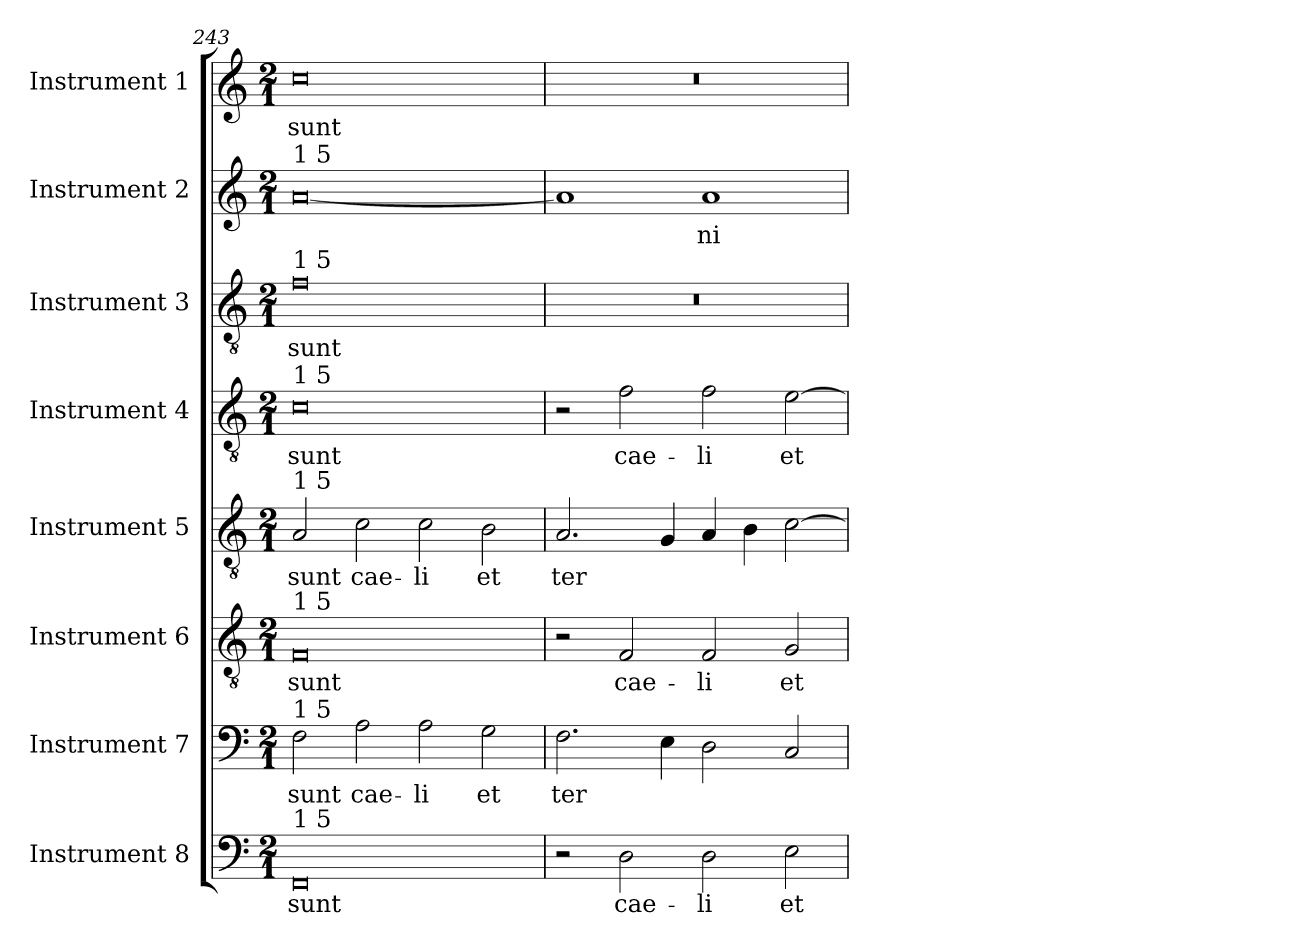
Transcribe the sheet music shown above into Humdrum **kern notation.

**kern	**text	**kern	**text	**kern	**text	**kern	**text	**kern	**text	**kern	**text	**kern	**text	**kern	**text
*part8	*part8	*part7	*part7	*part6	*part6	*part5	*part5	*part4	*part4	*part3	*part3	*part2	*part2	*part1	*part1
*staff8	*staff8	*staff7	*staff7	*staff6	*staff6	*staff5	*staff5	*staff4	*staff4	*staff3	*staff3	*staff2	*staff2	*staff1	*staff1
*I"Instrument 8	*	*I"Instrument 7	*	*I"Instrument 6	*	*I"Instrument 5	*	*I"Instrument 4	*	*I"Instrument 3	*	*I"Instrument 2	*	*I"Instrument 1	*
!!LO:PB:g=z
*clefF4	*	*clefF4	*	*clefGv2	*	*clefGv2	*	*clefGv2	*	*clefGv2	*	*clefG2	*	*clefG2	*
*k[]	*	*k[]	*	*k[]	*	*k[]	*	*k[]	*	*k[]	*	*k[]	*	*k[]	*
*C:	*	*C:	*	*C:	*	*C:	*	*C:	*	*C:	*	*C:	*	*C:	*
*M2/1	*	*M2/1	*	*M2/1	*	*M2/1	*	*M2/1	*	*M2/1	*	*M2/1	*	*M2/1	*
=243	=243	=243	=243	=243	=243	=243	=243	=243	=243	=243	=243	=243	=243	=243	=243
!	!	!	!	!	!	!	!	!	!	!	!	!LO:TX:a:t=1 5	!	!	!
!	!	!	!	!	!	!	!	!	!	!LO:TX:a:t=1 5	!	!	!	!	!
!	!	!	!	!	!	!	!	!LO:TX:a:t=1 5	!	!	!	!	!	!	!
!	!	!	!	!	!	!LO:TX:a:t=1 5	!	!	!	!	!	!	!	!	!
!	!	!	!	!LO:TX:a:t=1 5	!	!	!	!	!	!	!	!	!	!	!
!	!	!LO:TX:a:t=1 5	!	!	!	!	!	!	!	!	!	!	!	!	!
!LO:TX:a:t=1 5	!	!	!	!	!	!	!	!	!	!	!	!	!	!	!
!	!LO:LY:b:cj	!	!LO:LY:b:cj	!	!LO:LY:b:cj	!	!LO:LY:b:cj	!	!LO:LY:b:cj	!	!LO:LY:b:cj	!	!LO:LY:b:cj	!	!LO:LY:b:cj
0FF	sunt	2F\	sunt	0F	sunt	2A/	sunt	0c	sunt	0f	sunt	[<0a	--	0cc	sunt
!	!	!	!LO:LY:b:cj	!	!	!	!LO:LY:b:cj	!	!	!	!	!	!	!	!
.	.	2A\	cae-	.	.	2c\	cae-	.	.	.	.	.	.	.	.
!	!	!	!LO:LY:b:cj	!	!	!	!LO:LY:b:cj	!	!	!	!	!	!	!	!
.	.	2A\	-li	.	.	2c\	-li	.	.	.	.	.	.	.	.
!	!	!	!LO:LY:b:cj	!	!	!	!LO:LY:b:cj	!	!	!	!	!	!	!	!
.	.	2G\	et	.	.	2B\	et	.	.	.	.	.	.	.	.
=244	=244	=244	=244	=244	=244	=244	=244	=244	=244	=244	=244	=244	=244	=244	=244
!	!	!	!LO:LY:b:cj	!	!	!	!LO:LY:b:cj	!	!	!	!	!	!LO:LY:b:cj	!	!
2r	.	2.F\	ter-	2r	.	2.A/	ter-	2r	.	0r	.	1a]	--	0r	.
!	!LO:LY:b:cj	!	!	!	!LO:LY:b:cj	!	!	!	!LO:LY:b:cj	!	!	!	!	!	!
2D\	cae-	.	.	2F/	cae-	.	.	2f\	cae-	.	.	.	.	.	.
!	!	!	!LO:LY:b:cj	!	!	!	!LO:LY:b:cj	!	!	!	!	!	!	!	!
.	.	4E\	--	.	.	4G/	--	.	.	.	.	.	.	.	.
!	!LO:LY:b:cj	!	!LO:LY:b:cj	!	!LO:LY:b:cj	!	!LO:LY:b:cj	!	!LO:LY:b:cj	!	!	!	!LO:LY:b:cj	!	!
2D\	-li	2D\	--	2F/	-li	4A/	--	2f\	-li	.	.	1a	-ni	.	.
!	!	!	!	!	!	!	!LO:LY:b:cj	!	!	!	!	!	!	!	!
.	.	.	.	.	.	4B\	--	.	.	.	.	.	.	.	.
!	!LO:LY:b:cj	!	!LO:LY:b:cj	!	!LO:LY:b:cj	!	!LO:LY:b:cj	!	!LO:LY:b:cj	!	!	!	!	!	!
2E\	et	2C/	--	2G/	et	[>2c\	--	[>2e\	et	.	.	.	.	.	.
=	=	=	=	=	=	=	=	=	=	=	=	=	=	=	=
*-	*-	*-	*-	*-	*-	*-	*-	*-	*-	*-	*-	*-	*-	*-	*-
